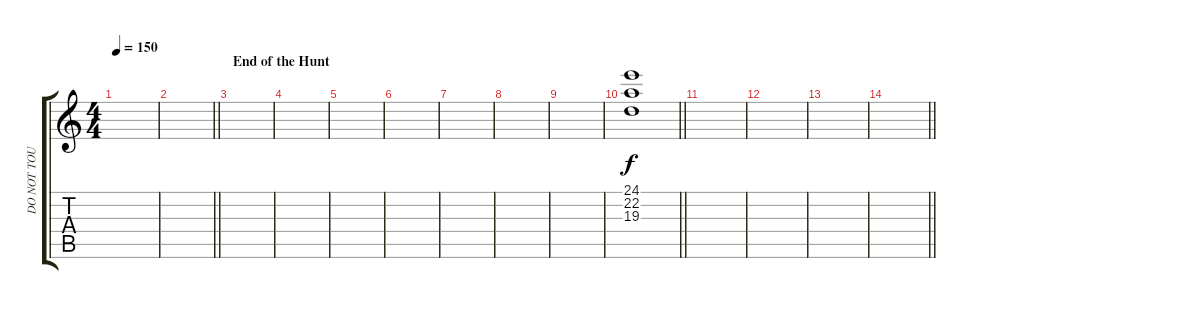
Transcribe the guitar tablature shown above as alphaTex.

\track ("DO NOT TOUCH" "DO NOT TOU") {instrument reversecymbal}
\staff {score tabs}
\tuning (E4 B3 G3 D3 A2 E2) {hide}
\ts (4 4)
\tempo 150
\clef g2
\ks c
|
\barLineRight lightlight
|
\section ("" "End of the Hunt")
|
|
|
|
|
|
|
\barLineRight lightlight
(24.1 22.2 19.3).1 |
|
|
|
\barLineRight lightlight
